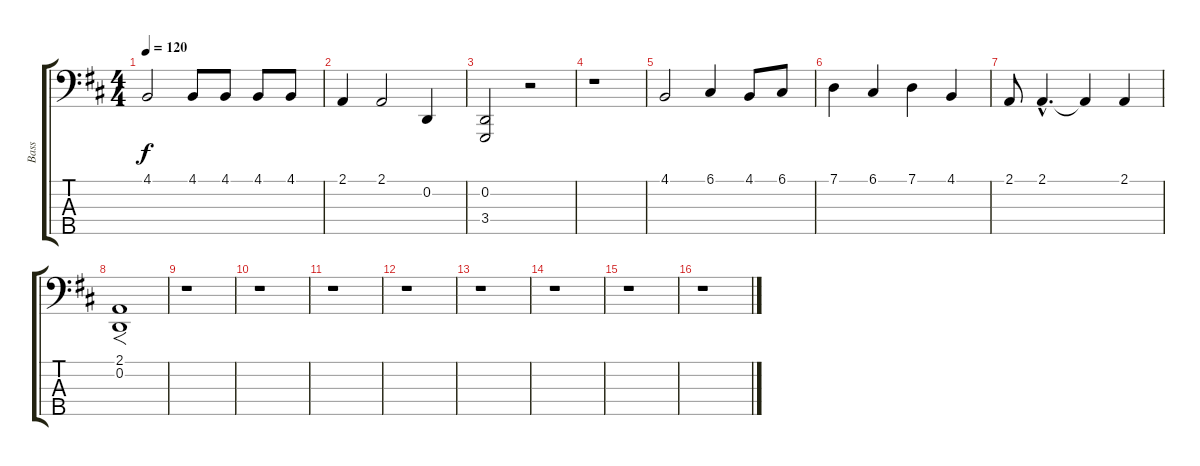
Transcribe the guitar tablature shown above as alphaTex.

\track ("Bass" "Bass") {instrument lead1square}
\staff {score tabs}
\tuning (G2 D2 A1 E1 B0) {hide}
\ts (4 4)
\tempo 120
\clef f4
\ks d
4.1.2{dy f} 4.1.8 4.1.8 4.1.8 4.1.8 |
2.1.4 2.1.2 0.2.4 |
(0.2 3.4).2 r.2 |
r.1 |
4.1.2 6.1.4 4.1.8 6.1.8 |
7.1.4 6.1.4 7.1.4 4.1.4 |
2.1.8 2.1{hac}.4{d} 2.1{t}.4 2.1.4 |
(2.1 0.2).1{f} |
r.1 |
r.1 |
r.1 |
r.1 |
r.1 |
r.1 |
r.1 |
r.1
